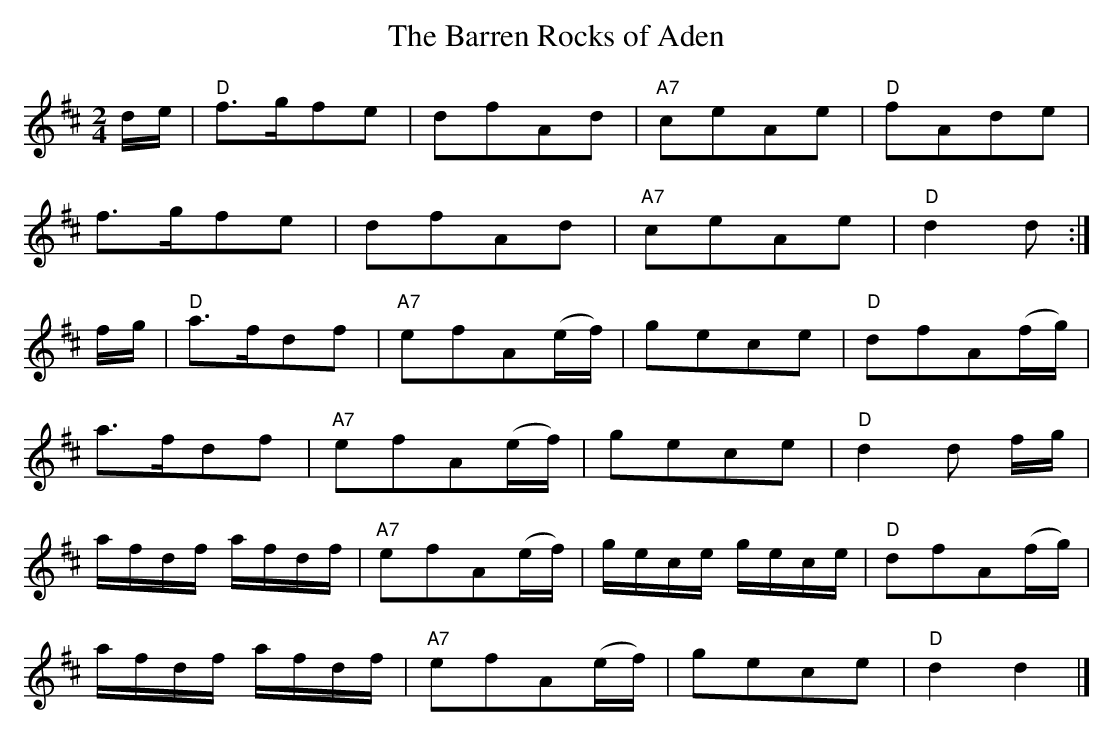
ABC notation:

X:1
T:Barren Rocks of Aden, The
M:2/4
L:1/8
K:D
d/2e/2|"D"f>gfe|dfAd|"A7"ceAe|"D"fAde|!
f>gfe|dfAd|"A7"ceAe|"D"d2d:|!
f/2g/2|"D"a>fdf|"A7"efA(e/2f/2)|gece|"D"dfA(f/2g/2)|!
a>fdf|"A7"efA(e/2f/2)|gece|"D"d2d f/2g/2|!
L:1/16
afdf afdf|"A7"e2f2A2(ef)|gece gece|"D"d2f2A2(fg)|!
afdf afdf|"A7"e2f2A2(ef)|g2e2c2e2|"D"d4d4|]
